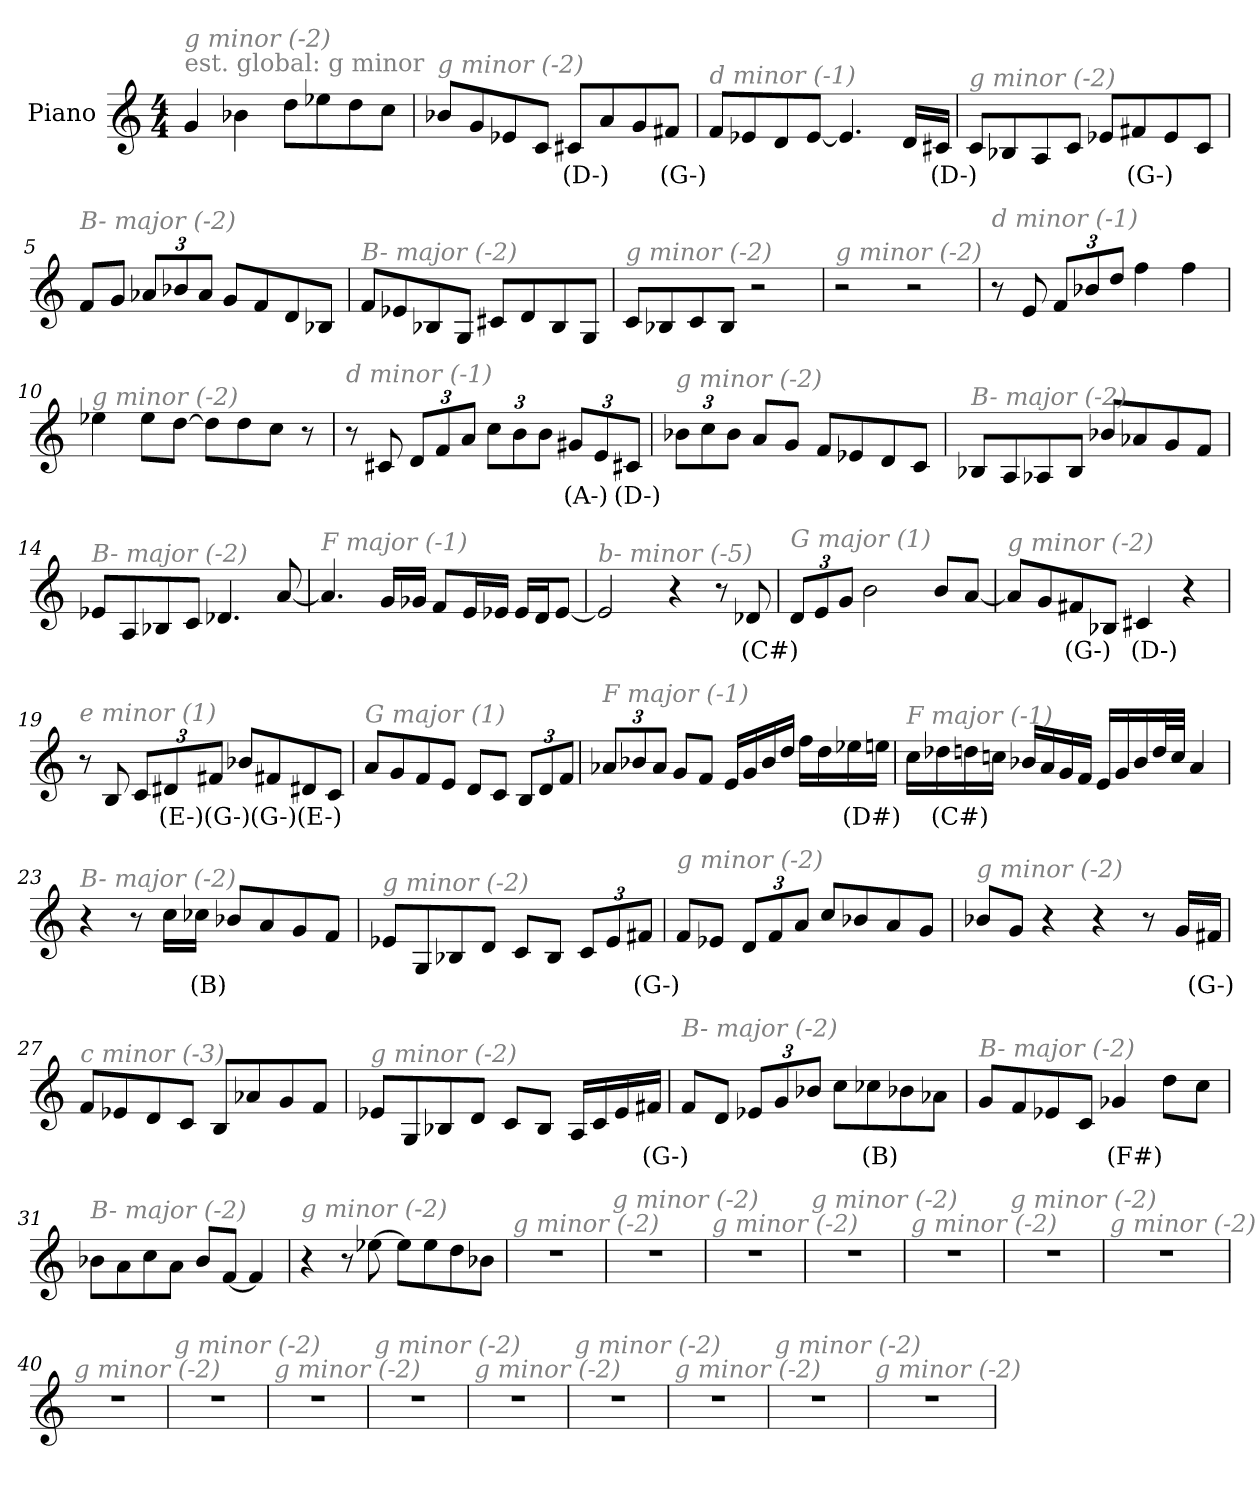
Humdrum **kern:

**kern	**text
*part1	*part1
*staff1	*staff1
*I"Piano	*
*I'Pno	*
*clefG2	*
*k[]	*
*M4/4	*
*MM276	*
=1	=1
!LO:TX:a:color=#808080:t=est. global&colon; g minor	!
!LO:TX:i:color=#808080:t=g minor (-2)	!
4g/	.
4b-X\	.
8dd\L	.
8ee-X\	.
8dd\	.
8cc\J	.
=2	=2
!LO:TX:i:color=#808080:t=g minor (-2)	!
8b-X/L	.
8g/	.
8e-X/	.
8c/J	.
8c#Xi/L	(D-)
8a/	.
8g/	.
8f#Xi/J	(G-)
=3	=3
!LO:TX:i:color=#808080:t=d minor (-1)	!
8f/L	.
8e-X/	.
8d/	.
[8e-/J	.
4.e-/]	.
16d/LL	.
16c#Xi/JJ	(D-)
=4	=4
!LO:TX:i:color=#808080:t=g minor (-2)	!
8c/L	.
8B-X/	.
8A/	.
8c/J	.
8e-X/L	.
8f#Xi/	(G-)
8e-/	.
8c/J	.
!!LO:LB:g=z
=5	=5
!LO:TX:i:color=#808080:t=B- major (-2)	!
8f/L	.
8g/J	.
*Xbrackettup	*
12a-X/L	.
12b-X/	.
12a-/J	.
8g/L	.
8f/	.
8d/	.
8B-X/J	.
=6	=6
!LO:TX:i:color=#808080:t=B- major (-2)	!
8f/L	.
8e-X/	.
8B-X/	.
8G/J	.
8c#X/L	.
8d/	.
8B-/	.
8G/J	.
=7	=7
!LO:TX:i:color=#808080:t=g minor (-2)	!
8c/L	.
8B-X/	.
8c/	.
8B-/J	.
2r	.
=8	=8
!LO:TX:i:color=#808080:t=g minor (-2)	!
2r	.
2r	.
=9	=9
!LO:TX:i:color=#808080:t=d minor (-1)	!
8r	.
8e/	.
12f/L	.
12b-X/	.
12dd/J	.
4ff\	.
4ff\	.
!!LO:LB:g=z
=10	=10
!LO:TX:i:color=#808080:t=g minor (-2)	!
4ee-X\	.
8ee-\L	.
[8dd\J	.
8dd\L]	.
8dd\	.
8cc\J	.
8r	.
=11	=11
!LO:TX:i:color=#808080:t=d minor (-1)	!
8r	.
8c#X/	.
12d/L	.
12f/	.
12a/J	.
12cc\L	.
12b\	.
12b\J	.
12g#Xi/L	(A-)
12e/	.
12c#Xi/J	(D-)
=12	=12
!LO:TX:i:color=#808080:t=g minor (-2)	!
12b-X\L	.
12cc\	.
12b-\J	.
8a/L	.
8g/J	.
8f/L	.
8e-X/	.
8d/	.
8c/J	.
=13	=13
!LO:TX:i:color=#808080:t=B- major (-2)	!
8B-X/L	.
8A/	.
8A-X/	.
8B-/J	.
8b-X/L	.
8a-X/	.
8g/	.
8f/J	.
!!LO:LB:g=z
=14	=14
!LO:TX:i:color=#808080:t=B- major (-2)	!
8e-X/L	.
8A/	.
8B-X/	.
8c/J	.
4.d-X/	.
[8a/	.
=15	=15
!LO:TX:i:color=#808080:t=F major (-1)	!
4.a/]	.
16g/LL	.
16g-X/JJ	.
8f/L	.
16e/L	.
16e-X/JJ	.
16e-/LL	.
16d/J	.
[8e-/J	.
=16	=16
!LO:TX:i:color=#808080:t=b- minor (-5)	!
2e-/]	.
4r	.
8r	.
8d-Xi/	(C#)
=17	=17
!LO:TX:i:color=#808080:t=G major (1)	!
12d/L	.
12e/	.
12g/J	.
2b\	.
8b/L	.
[8a/J	.
!!LO:LB:g=z
=18	=18
!LO:TX:i:color=#808080:t=g minor (-2)	!
8a/L]	.
8g/	.
8f#Xi/	(G-)
8B-X/J	.
4c#Xi/	(D-)
4r	.
=19	=19
!LO:TX:i:color=#808080:t=e minor (1)	!
8r	.
8B/	.
12c/L	.
12d#Xi/	(E-)
12f#Xi/J	(G-)
8b-X/L	.
8f#Xi/	(G-)
8d#Xi/	(E-)
8c/J	.
=20	=20
!LO:TX:i:color=#808080:t=G major (1)	!
8a/L	.
8g/	.
8f/	.
8e/J	.
8d/L	.
8c/J	.
12B/L	.
12d/	.
12f/J	.
!!LO:LB:g=z
=21	=21
!LO:TX:i:color=#808080:t=F major (-1)	!
12a-X/L	.
12b-X/	.
12a-/J	.
8g/L	.
8f/J	.
16e/LL	.
16g/	.
16b-/	.
16dd/JJ	.
16ff\LL	.
16dd\	.
16ee-Xi\	(D#)
16ee\JJ	.
=22	=22
!LO:TX:i:color=#808080:t=F major (-1)	!
16cc\LL	.
16dd-Xi\	(C#)
16dd\	.
16ccn\JJ	.
16b-X/LL	.
16a/	.
16g/	.
16f/JJ	.
16e/LL	.
16g/	.
16b-/	.
32dd/L	.
32cc/JJJ	.
4a/	.
=23	=23
!LO:TX:i:color=#808080:t=B- major (-2)	!
4r	.
8r	.
16cc\LL	.
16cc-Xi\JJ	(B)
8b-X/L	.
8a/	.
8g/	.
8f/J	.
!!LO:LB:g=z
=24	=24
!LO:TX:i:color=#808080:t=g minor (-2)	!
8e-X/L	.
8G/	.
8B-X/	.
8d/J	.
8c/L	.
8B-/J	.
12c/L	.
12e-/	.
12f#Xi/J	(G-)
=25	=25
!LO:TX:i:color=#808080:t=g minor (-2)	!
8f/L	.
8e-X/J	.
12d/L	.
12f/	.
12a/J	.
8cc/L	.
8b-X/	.
8a/	.
8g/J	.
=26	=26
!LO:TX:i:color=#808080:t=g minor (-2)	!
8b-X/L	.
8g/J	.
4r	.
4r	.
8r	.
16g/LL	.
16f#Xi/JJ	(G-)
=27	=27
!LO:TX:i:color=#808080:t=c minor (-3)	!
8f/L	.
8e-X/	.
8d/	.
8c/J	.
8B/L	.
8a-X/	.
8g/	.
8f/J	.
!!LO:LB:g=z
=28	=28
!LO:TX:i:color=#808080:t=g minor (-2)	!
8e-X/L	.
8G/	.
8B-X/	.
8d/J	.
8c/L	.
8B-/J	.
16A/LL	.
16c/	.
16e-/	.
16f#Xi/JJ	(G-)
=29	=29
!LO:TX:i:color=#808080:t=B- major (-2)	!
8f/L	.
8d/J	.
12e-X/L	.
12g/	.
12b-X/J	.
8cc\L	.
8cc-Xi\	(B)
8b-X\	.
8a-X\J	.
=30	=30
!LO:TX:i:color=#808080:t=B- major (-2)	!
8g/L	.
8f/	.
8e-X/	.
8c/J	.
4g-Xi/	(F#)
8dd\L	.
8cc\J	.
=31	=31
!LO:TX:i:color=#808080:t=B- major (-2)	!
8b-X\L	.
8a\	.
8cc\	.
8a\J	.
8b-/L	.
[8f/J	.
4f/]	.
!!LO:LB:g=z
=32	=32
!LO:TX:i:color=#808080:t=g minor (-2)	!
4r	.
8r	.
[8ee-X\	.
8ee-\L]	.
8ee-\	.
8dd\	.
8b-X\J	.
=33	=33
!LO:TX:i:color=#808080:t=g minor (-2)	!
1r	.
=34	=34
!LO:TX:i:color=#808080:t=g minor (-2)	!
1r	.
=35	=35
!LO:TX:i:color=#808080:t=g minor (-2)	!
1r	.
=36	=36
!LO:TX:i:color=#808080:t=g minor (-2)	!
1r	.
=37	=37
!LO:TX:i:color=#808080:t=g minor (-2)	!
1r	.
=38	=38
!LO:TX:i:color=#808080:t=g minor (-2)	!
1r	.
=39	=39
!LO:TX:i:color=#808080:t=g minor (-2)	!
1r	.
=40	=40
!LO:TX:i:color=#808080:t=g minor (-2)	!
1r	.
!!LO:LB:g=z
=41	=41
!LO:TX:i:color=#808080:t=g minor (-2)	!
1r	.
=42	=42
!LO:TX:i:color=#808080:t=g minor (-2)	!
1r	.
=43	=43
!LO:TX:i:color=#808080:t=g minor (-2)	!
1r	.
=44	=44
!LO:TX:i:color=#808080:t=g minor (-2)	!
1r	.
=45	=45
!LO:TX:i:color=#808080:t=g minor (-2)	!
1r	.
=46	=46
!LO:TX:i:color=#808080:t=g minor (-2)	!
1r	.
=47	=47
!LO:TX:i:color=#808080:t=g minor (-2)	!
1r	.
=48	=48
!LO:TX:i:color=#808080:t=g minor (-2)	!
1r	.
=	=
*-	*-
